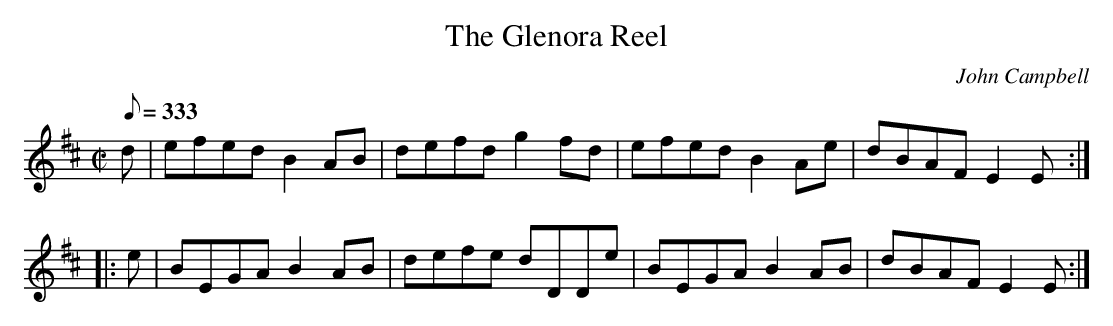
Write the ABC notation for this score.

X:1
T:The Glenora Reel
C: John Campbell
L:1/8
M:C|
Q:333
K:Edor
d|efed B2 AB|defd g2 fd|efed B2 Ae|dBAF E2 E:|
|:e|BEGA B2 AB|defe dDDe|BEGA B2 AB|dBAF E2 E:|
